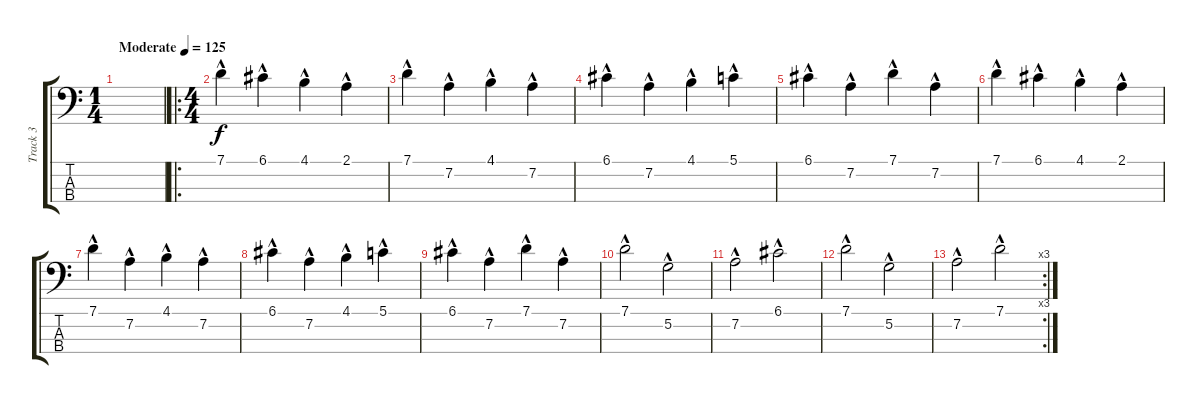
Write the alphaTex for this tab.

\track ("Track 3" "Track 3") {instrument electricbassfinger}
\staff {score tabs}
\tuning (G2 D2 A1 E1) {hide}
\ts (1 4)
\tempo (125 "Moderate")
\clef f4
\ks c
|
\ro
\ts (4 4)
7.1{hac}.4 6.1{hac}.4 4.1{hac}.4 2.1{hac}.4 |
7.1{hac}.4 7.2{hac}.4 4.1{hac}.4 7.2{hac}.4 |
6.1{hac}.4 7.2{hac}.4 4.1{hac}.4 5.1{hac}.4 |
6.1{hac}.4 7.2{hac}.4 7.1{hac}.4 7.2{hac}.4 |
7.1{hac}.4 6.1{hac}.4 4.1{hac}.4 2.1{hac}.4 |
7.1{hac}.4 7.2{hac}.4 4.1{hac}.4 7.2{hac}.4 |
6.1{hac}.4 7.2{hac}.4 4.1{hac}.4 5.1{hac}.4 |
6.1{hac}.4 7.2{hac}.4 7.1{hac}.4 7.2{hac}.4 |
7.1{hac}.2 5.2{hac}.2 |
7.2{hac}.2 6.1{hac}.2 |
7.1{hac}.2 5.2{hac}.2 |
\rc 3
7.2{hac}.2 7.1{hac}.2
